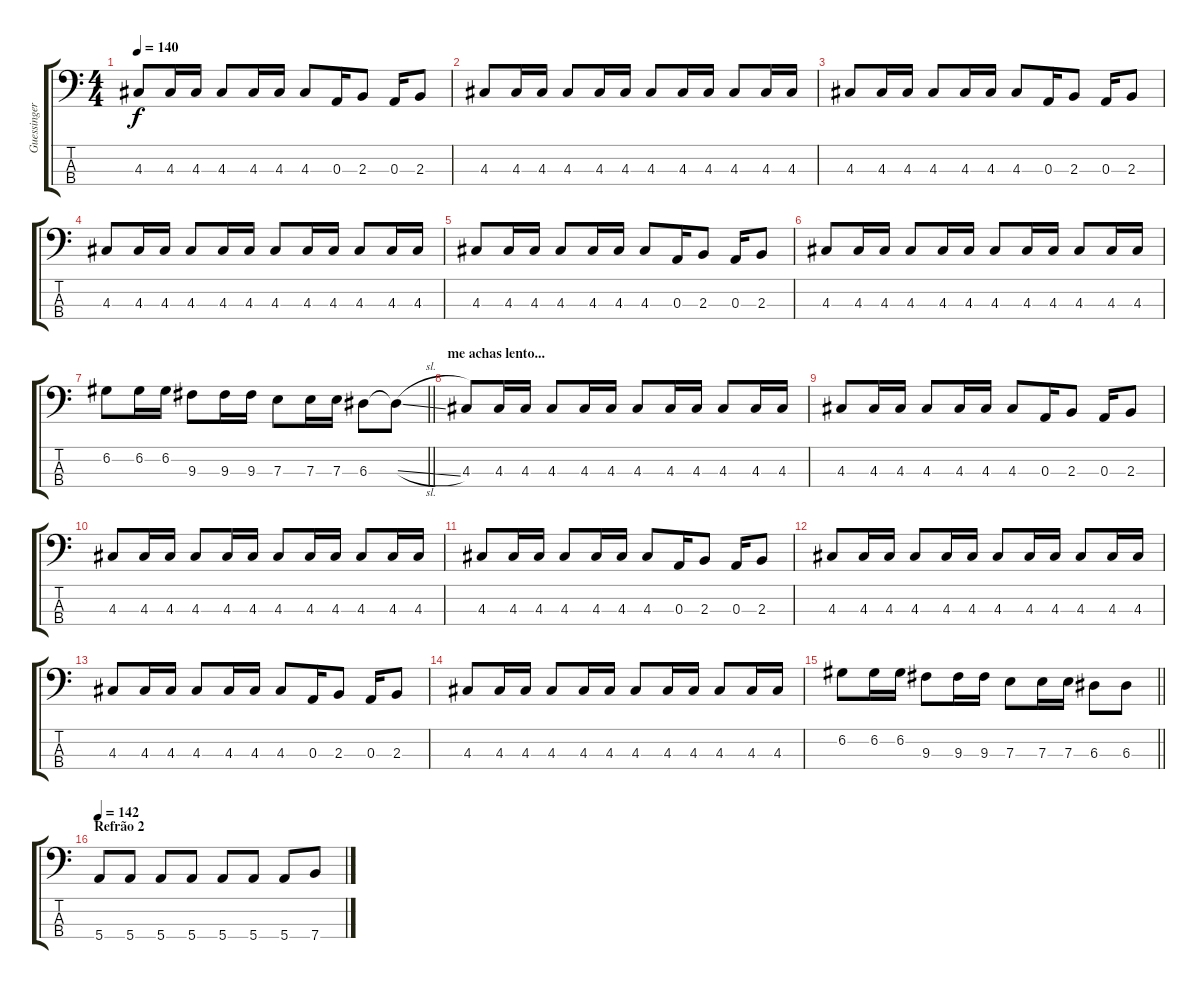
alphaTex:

\track ("Guessinger" "Guessinger") {instrument electricbassfinger}
\staff {score tabs}
\tuning (G2 D2 A1 E1) {hide}
\ts (4 4)
\tempo 140
\clef f4
\ks c
4.3.8{dy f} 4.3.16 4.3.16 4.3.8 4.3.16 4.3.16 4.3.8 0.3.16 2.3.8 0.3.16 2.3.8 |
4.3.8 4.3.16 4.3.16 4.3.8 4.3.16 4.3.16 4.3.8 4.3.16 4.3.16 4.3.8 4.3.16 4.3.16 |
4.3.8 4.3.16 4.3.16 4.3.8 4.3.16 4.3.16 4.3.8 0.3.16 2.3.8 0.3.16 2.3.8 |
4.3.8 4.3.16 4.3.16 4.3.8 4.3.16 4.3.16 4.3.8 4.3.16 4.3.16 4.3.8 4.3.16 4.3.16 |
4.3.8 4.3.16 4.3.16 4.3.8 4.3.16 4.3.16 4.3.8 0.3.16 2.3.8 0.3.16 2.3.8 |
4.3.8 4.3.16 4.3.16 4.3.8 4.3.16 4.3.16 4.3.8 4.3.16 4.3.16 4.3.8 4.3.16 4.3.16 |
\barLineRight lightlight
6.2.8 6.2.16 6.2.16 9.3.8 9.3.16 9.3.16 7.3.8 7.3.16 7.3.16 6.3.8 6.3{sl t}.8 |
\section ("" "me achas lento...")
4.3.8 4.3.16 4.3.16 4.3.8 4.3.16 4.3.16 4.3.8 4.3.16 4.3.16 4.3.8 4.3.16 4.3.16 |
4.3.8 4.3.16 4.3.16 4.3.8 4.3.16 4.3.16 4.3.8 0.3.16 2.3.8 0.3.16 2.3.8 |
4.3.8 4.3.16 4.3.16 4.3.8 4.3.16 4.3.16 4.3.8 4.3.16 4.3.16 4.3.8 4.3.16 4.3.16 |
4.3.8 4.3.16 4.3.16 4.3.8 4.3.16 4.3.16 4.3.8 0.3.16 2.3.8 0.3.16 2.3.8 |
4.3.8 4.3.16 4.3.16 4.3.8 4.3.16 4.3.16 4.3.8 4.3.16 4.3.16 4.3.8 4.3.16 4.3.16 |
4.3.8 4.3.16 4.3.16 4.3.8 4.3.16 4.3.16 4.3.8 0.3.16 2.3.8 0.3.16 2.3.8 |
4.3.8 4.3.16 4.3.16 4.3.8 4.3.16 4.3.16 4.3.8 4.3.16 4.3.16 4.3.8 4.3.16 4.3.16 |
\barLineRight lightlight
6.2.8 6.2.16 6.2.16 9.3.8 9.3.16 9.3.16 7.3.8 7.3.16 7.3.16 6.3.8 6.3.8 |
\section ("" "Refrão 2")
\tempo 142
5.4.8 5.4.8 5.4.8 5.4.8 5.4.8 5.4.8 5.4.8 7.4.8
